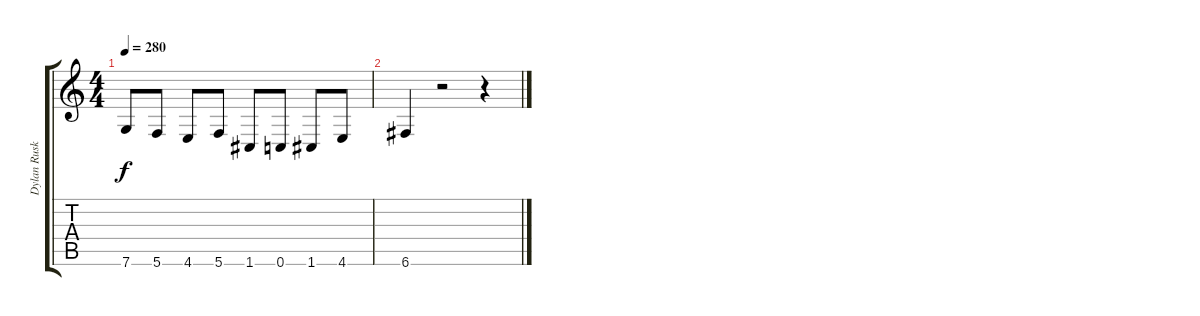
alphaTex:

\track ("Dylan Ruskin" "Dylan Rusk") {instrument distortionguitar}
\staff {score tabs}
\tuning (D4 A3 F3 C3 G2 C2) {hide}
\ts (4 4)
\tempo 280
\clef g2
\ks c
7.6.8{dy f} 5.6.8 4.6.8 5.6.8 1.6.8 0.6.8 1.6.8 4.6.8 |
6.6.4 r.2 r.4
